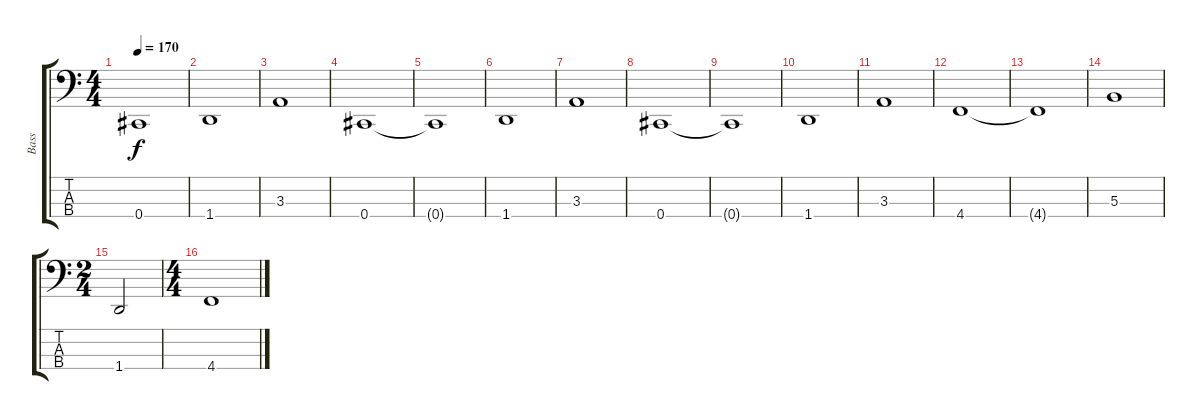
\track ("Bass" "Bass") {instrument electricbassfinger}
\staff {score tabs}
\tuning (E2 B1 Gb1 Db1) {hide}
\ts (4 4)
\tempo 170
\clef f4
\ks c
0.4{t}.1{dy f} |
1.4.1 |
3.3.1 |
0.4.1 |
0.4{t}.1 |
1.4.1 |
3.3.1 |
0.4.1 |
0.4{t}.1 |
1.4.1 |
3.3.1 |
4.4.1 |
4.4{t}.1 |
5.3.1 |
\ts (2 4)
1.4.2 |
\ts (4 4)
4.4.1
